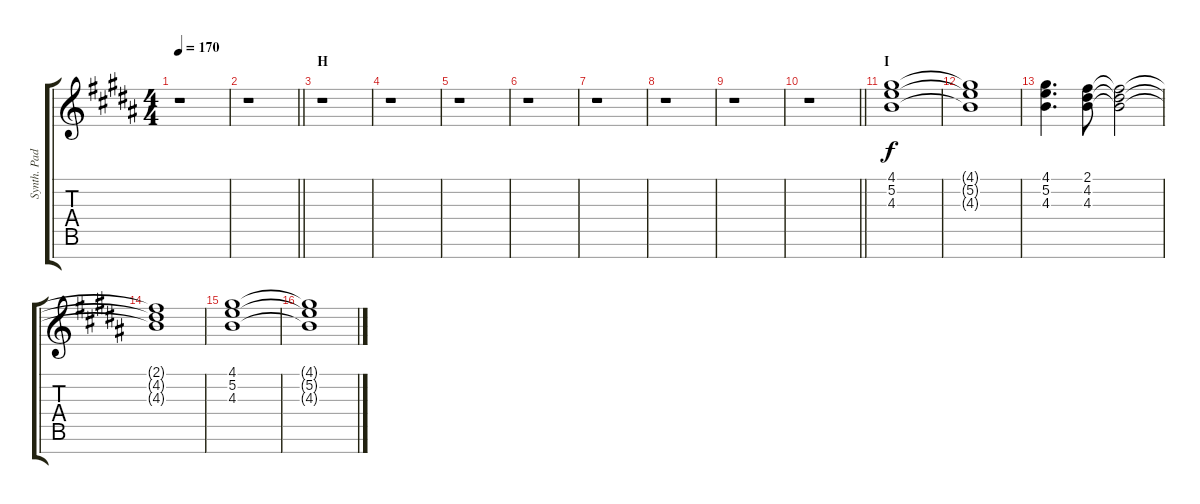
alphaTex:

\track ("Synth. Pad" "Synth. Pad") {instrument fx5brightness}
\staff {score tabs}
\tuning (E5 B4 G4 D4 A3 E3 B2) {hide}
\ts (4 4)
\tempo 170
\clef g2
\ks b
r.1{dy f} |
\barLineRight lightlight
r.1 |
\section ("" "H")
r.1 |
r.1 |
r.1 |
r.1 |
r.1 |
r.1 |
r.1 |
\barLineRight lightlight
r.1 |
\section ("" "I")
(4.1 5.2 4.3).1 |
(4.1{t} 5.2{t} 4.3{t}).1 |
(4.1 5.2 4.3).4{d} (2.1 4.2 4.3).8 (2.1{t} 4.2{t} 4.3{t}).2 |
(2.1{t} 4.2{t} 4.3{t}).1 |
(4.1 5.2 4.3).1 |
(4.1{t} 5.2{t} 4.3{t}).1
